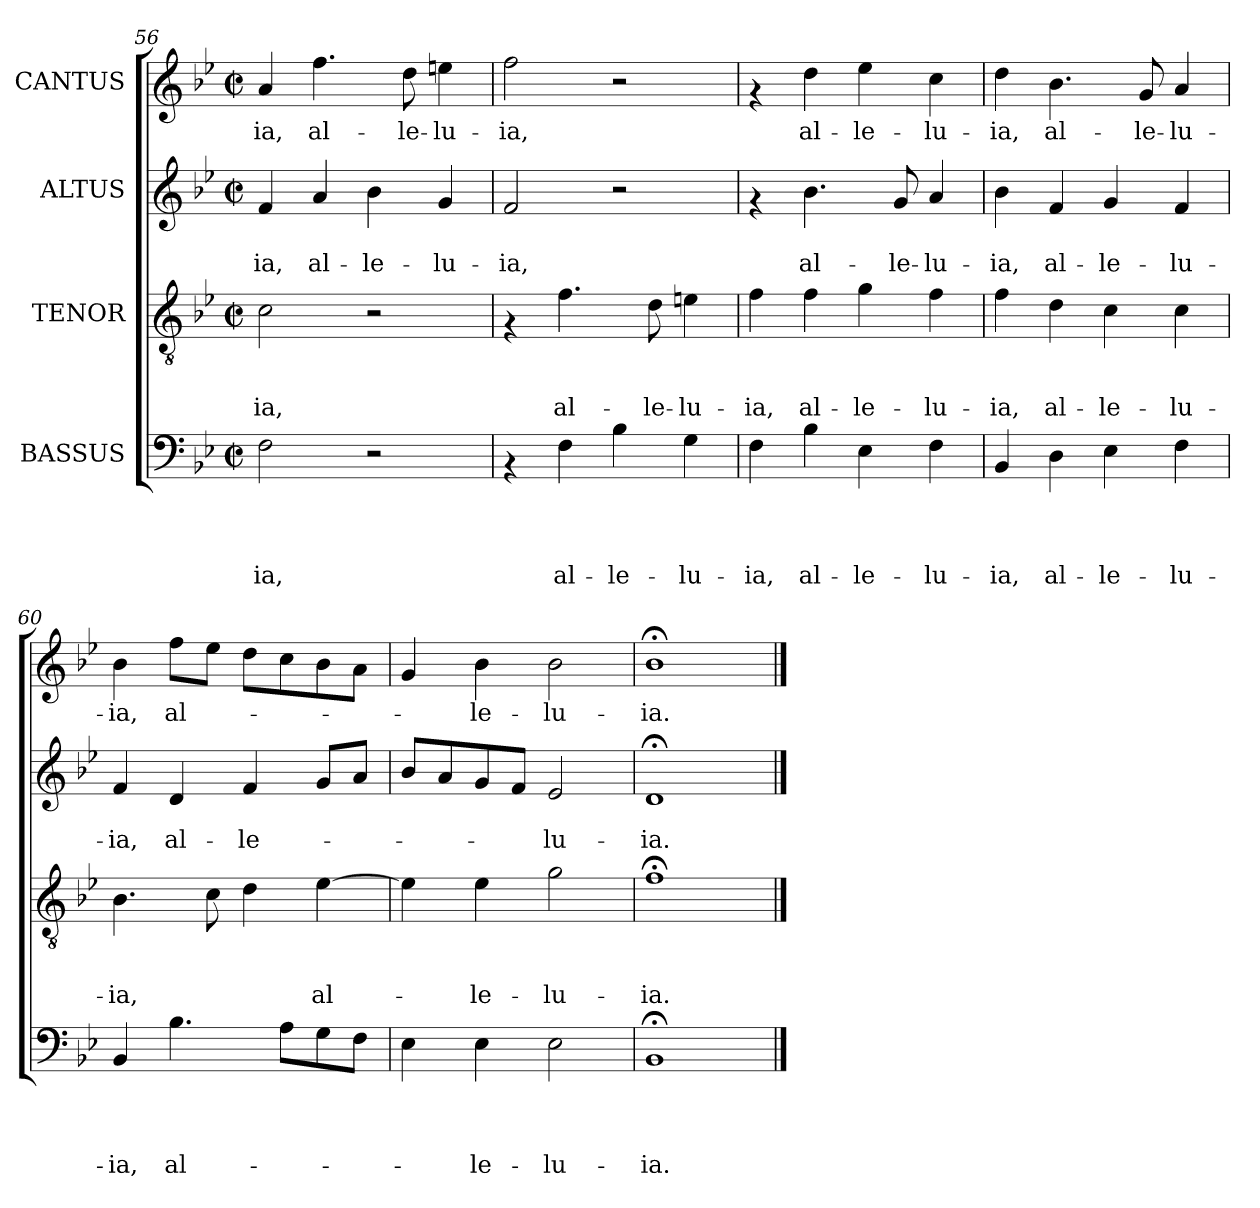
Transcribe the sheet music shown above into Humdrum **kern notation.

**kern	**text	**text	**text	**text	**kern	**text	**text	**text	**kern	**text	**text	**kern	**text
*part4	*part4	*part4	*part4	*part4	*part3	*part3	*part3	*part3	*part2	*part2	*part2	*part1	*part1
*staff4	*staff4	*staff4	*staff4	*staff4	*staff3	*staff3	*staff3	*staff3	*staff2	*staff2	*staff2	*staff1	*staff1
*I"BASSUS	*	*	*	*	*I"TENOR	*	*	*	*I"ALTUS	*	*	*I"CANTUS	*
*clefF4	*	*	*	*	*clefGv2	*	*	*	*clefG2	*	*	*clefG2	*
*k[b-e-]	*	*	*	*	*k[b-e-]	*	*	*	*k[b-e-]	*	*	*k[b-e-]	*
*B-:	*	*	*	*	*B-:	*	*	*	*B-:	*	*	*B-:	*
*M2/2	*	*	*	*	*M2/2	*	*	*	*M2/2	*	*	*M2/2	*
*met(c|)	*	*	*	*	*met(c|)	*	*	*	*met(c|)	*	*	*met(c|)	*
=56	=56	=56	=56	=56	=56	=56	=56	=56	=56	=56	=56	=56	=56
!	!	!	!	!LO:LY:b	!	!	!	!LO:LY:b	!	!	!LO:LY:b	!	!LO:LY:b
2F\	.	.	.	-ia,	2c\	.	.	-ia,	4f/	.	-ia,	4a/	-ia,
!	!	!	!	!	!	!	!	!	!	!	!LO:LY:b	!	!LO:LY:b
.	.	.	.	.	.	.	.	.	4a/	.	al-	4.ff\	al-
!	!	!	!	!	!	!	!	!	!	!	!LO:LY:b	!	!
2r	.	.	.	.	2r	.	.	.	4b-\	.	-le-	.	.
!	!	!	!	!	!	!	!	!	!	!	!	!	!LO:LY:b
.	.	.	.	.	.	.	.	.	.	.	.	8dd\	-le-
!	!	!	!	!	!	!	!	!	!	!	!LO:LY:b	!	!LO:LY:b
.	.	.	.	.	.	.	.	.	4g/	.	-lu-	4een\	-lu-
!!LO:PB:g=z
=57	=57	=57	=57	=57	=57	=57	=57	=57	=57	=57	=57	=57	=57
!	!	!	!	!	!	!	!	!	!	!	!LO:LY:b	!	!LO:LY:b
4rAA	.	.	.	.	4rF	.	.	.	2f/	.	-ia,	2ff\	-ia,
!	!	!	!	!LO:LY:b	!	!	!	!LO:LY:b	!	!	!	!	!
4F\	.	.	.	al-	4.f\	.	.	al-	.	.	.	.	.
!	!	!	!	!LO:LY:b	!	!	!	!	!	!	!	!	!
4B-\	.	.	.	-le-	.	.	.	.	2r	.	.	2r	.
!	!	!	!	!	!	!	!	!LO:LY:b	!	!	!	!	!
.	.	.	.	.	8d\	.	.	-le-	.	.	.	.	.
!	!	!	!	!LO:LY:b	!	!	!	!LO:LY:b	!	!	!	!	!
4G\	.	.	.	-lu-	4en\	.	.	-lu-	.	.	.	.	.
=58	=58	=58	=58	=58	=58	=58	=58	=58	=58	=58	=58	=58	=58
!	!	!	!	!LO:LY:b	!	!	!	!LO:LY:b	!	!	!	!	!
4F\	.	.	.	-ia,	4f\	.	.	-ia,	4rf	.	.	4rf	.
!	!	!	!	!LO:LY:b	!	!	!	!LO:LY:b	!	!	!LO:LY:b	!	!LO:LY:b
4B-\	.	.	.	al-	4f\	.	.	al-	4.b-\	.	al-	4dd\	al-
!	!	!	!	!LO:LY:b	!	!	!	!LO:LY:b	!	!	!	!	!LO:LY:b
4E-\	.	.	.	-le-	4g\	.	.	-le-	.	.	.	4ee-\	-le-
!	!	!	!	!	!	!	!	!	!	!	!LO:LY:b	!	!
.	.	.	.	.	.	.	.	.	8g/	.	-le-	.	.
!	!	!	!	!LO:LY:b	!	!	!	!LO:LY:b	!	!	!LO:LY:b	!	!LO:LY:b
4F\	.	.	.	-lu-	4f\	.	.	-lu-	4a/	.	-lu-	4cc\	-lu-
=59	=59	=59	=59	=59	=59	=59	=59	=59	=59	=59	=59	=59	=59
!	!	!	!	!LO:LY:b	!	!	!	!LO:LY:b	!	!	!LO:LY:b	!	!LO:LY:b
4BB-/	.	.	.	-ia,	4f\	.	.	-ia,	4b-\	.	-ia,	4dd\	-ia,
!	!	!	!	!LO:LY:b	!	!	!	!LO:LY:b	!	!	!LO:LY:b	!	!LO:LY:b
4D\	.	.	.	al-	4d\	.	.	al-	4f/	.	al-	4.b-\	al-
!	!	!	!	!LO:LY:b	!	!	!	!LO:LY:b	!	!	!LO:LY:b	!	!
4E-\	.	.	.	-le-	4c\	.	.	-le-	4g/	.	-le-	.	.
!	!	!	!	!	!	!	!	!	!	!	!	!	!LO:LY:b
.	.	.	.	.	.	.	.	.	.	.	.	8g/	-le-
!	!	!	!	!LO:LY:b	!	!	!	!LO:LY:b	!	!	!LO:LY:b	!	!LO:LY:b
4F\	.	.	.	-lu-	4c\	.	.	-lu-	4f/	.	-lu-	4a/	-lu-
=60	=60	=60	=60	=60	=60	=60	=60	=60	=60	=60	=60	=60	=60
!	!	!	!	!LO:LY:b	!	!	!	!LO:LY:b	!	!	!LO:LY:b	!	!LO:LY:b
4BB-/	.	.	.	-ia,	4.B-\	.	.	-ia,	4f/	.	-ia,	4b-\	-ia,
!	!	!	!	!LO:LY:b	!	!	!	!	!	!	!LO:LY:b	!	!LO:LY:b
4.B-\	.	.	.	al-	.	.	.	.	4d/	.	al-	8ff\L	al-
.	.	.	.	.	8c\	.	.	.	.	.	.	8ee-\J	.
!	!	!	!	!	!	!	!	!	!	!	!LO:LY:b	!	!
.	.	.	.	.	4d\	.	.	.	4f/	.	-le-	8dd\L	.
8A\L	.	.	.	.	.	.	.	.	.	.	.	8cc\	.
!	!	!	!	!	!	!	!	!LO:LY:b	!	!	!	!	!
8G\	.	.	.	.	[>4e-\	.	.	al-	8g/L	.	.	8b-\	.
8F\J	.	.	.	.	.	.	.	.	8a/J	.	.	8a\J	.
=61	=61	=61	=61	=61	=61	=61	=61	=61	=61	=61	=61	=61	=61
4E-\	.	.	.	.	4e-\]	.	.	.	8b-/L	.	.	4g/	.
.	.	.	.	.	.	.	.	.	8a/	.	.	.	.
!	!	!	!	!LO:LY:b	!	!	!	!LO:LY:b	!	!	!	!	!LO:LY:b
4E-\	.	.	.	-le-	4e-\	.	.	-le-	8g/	.	.	4b-\	-le-
.	.	.	.	.	.	.	.	.	8f/J	.	.	.	.
!	!	!	!	!LO:LY:b	!	!	!	!LO:LY:b	!	!	!LO:LY:b	!	!LO:LY:b
2E-\	.	.	.	-lu-	2g\	.	.	-lu-	2e-/	.	-lu-	2b-\	-lu-
=62	=62	=62	=62	=62	=62	=62	=62	=62	=62	=62	=62	=62	=62
!	!	!	!	!LO:LY:b	!	!	!	!LO:LY:b	!	!	!LO:LY:b	!	!LO:LY:b
1BB-;	.	.	.	-ia.	1f;<	.	.	-ia.	1d;	.	-ia.	1b-;<	-ia.
==	==	==	==	==	==	==	==	==	==	==	==	==	==
*-	*-	*-	*-	*-	*-	*-	*-	*-	*-	*-	*-	*-	*-
